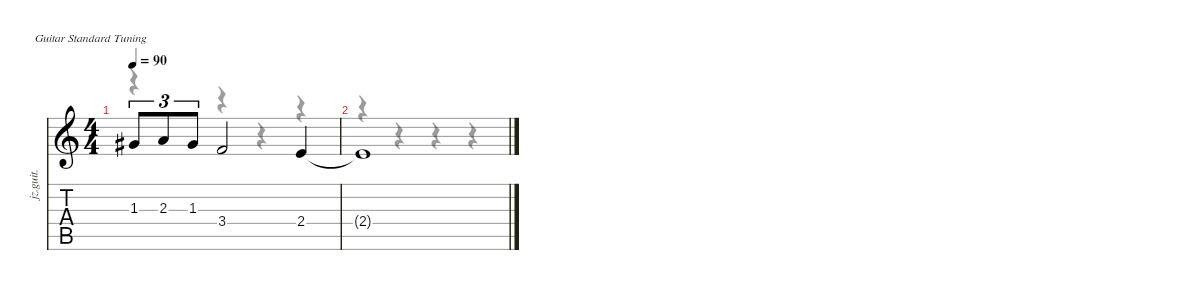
\defaultSystemsLayout 4
\hideDynamics
\bracketExtendMode nobrackets
\otherSystemsTrackNameOrientation horizontal
\track ("Melody" "jz.guit.") {instrument electricguitarjazz}
\staff {score tabs}
\tuning (E4 B3 G3 D3 A2 E2)
\voice
\ts (4 4)
\tempo 90
\clef g2
\ks c
1.3{acc #}.8{tu (3 2) dy f beam Up} 2.3.8{tu (3 2) beam Up} 1.3{acc #}.8{tu (3 2) beam Up} 3.4.2{beam Up} 2.4.4{beam Up} |
2.4{t}.1{beam Up}
\voice
\clef g2
\ottava regular
\simile none
\ks c
r.4{dy mf beam Down} r.4{beam Down} r.4{beam Down} r.4{beam Down} |
r.4{beam Down} r.4{beam Down} r.4{beam Down} r.4{beam Down}
